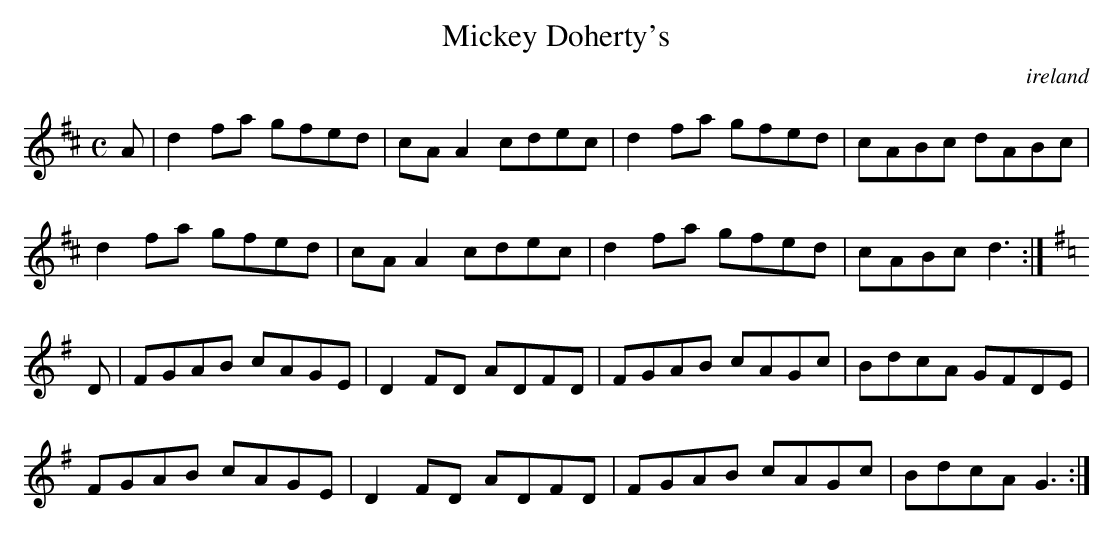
X:1
T:Mickey Doherty's
O:ireland
M:C
L:1/8
K:D Major
A|d2fa gfed|cAA2 cdec|d2fa gfed|cABc dABc|!
d2fa gfed|cAA2 cdec|d2fa gfed|cABc d3:|!
K: D Mixolydian
D|FGAB cAGE|D2FD ADFD|FGAB cAGc|BdcA GFDE|!
FGAB cAGE|D2FD ADFD|FGAB cAGc|BdcA G3:|!
